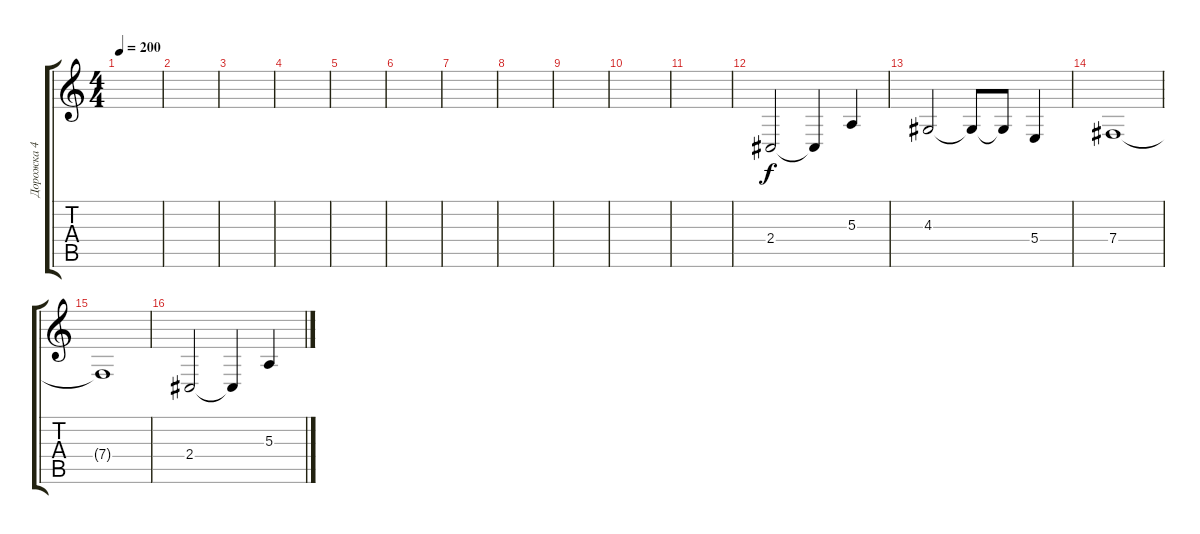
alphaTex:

\track ("Дорожка 4" "Дорожка 4") {instrument tremolostrings}
\staff {score tabs}
\tuning (Db4 Ab3 E3 B2 Gb2 Db2) {hide}
\ts (4 4)
\tempo 200
\clef g2
\ks c
|
|
|
|
|
|
|
|
|
|
|
2.4.2 2.4{t}.4 5.3.4 |
4.3.2 4.3{t}.8 4.3{t}.8 5.4.4 |
7.4.1 |
7.4{t}.1 |
2.4.2 2.4{t}.4 5.3.4
